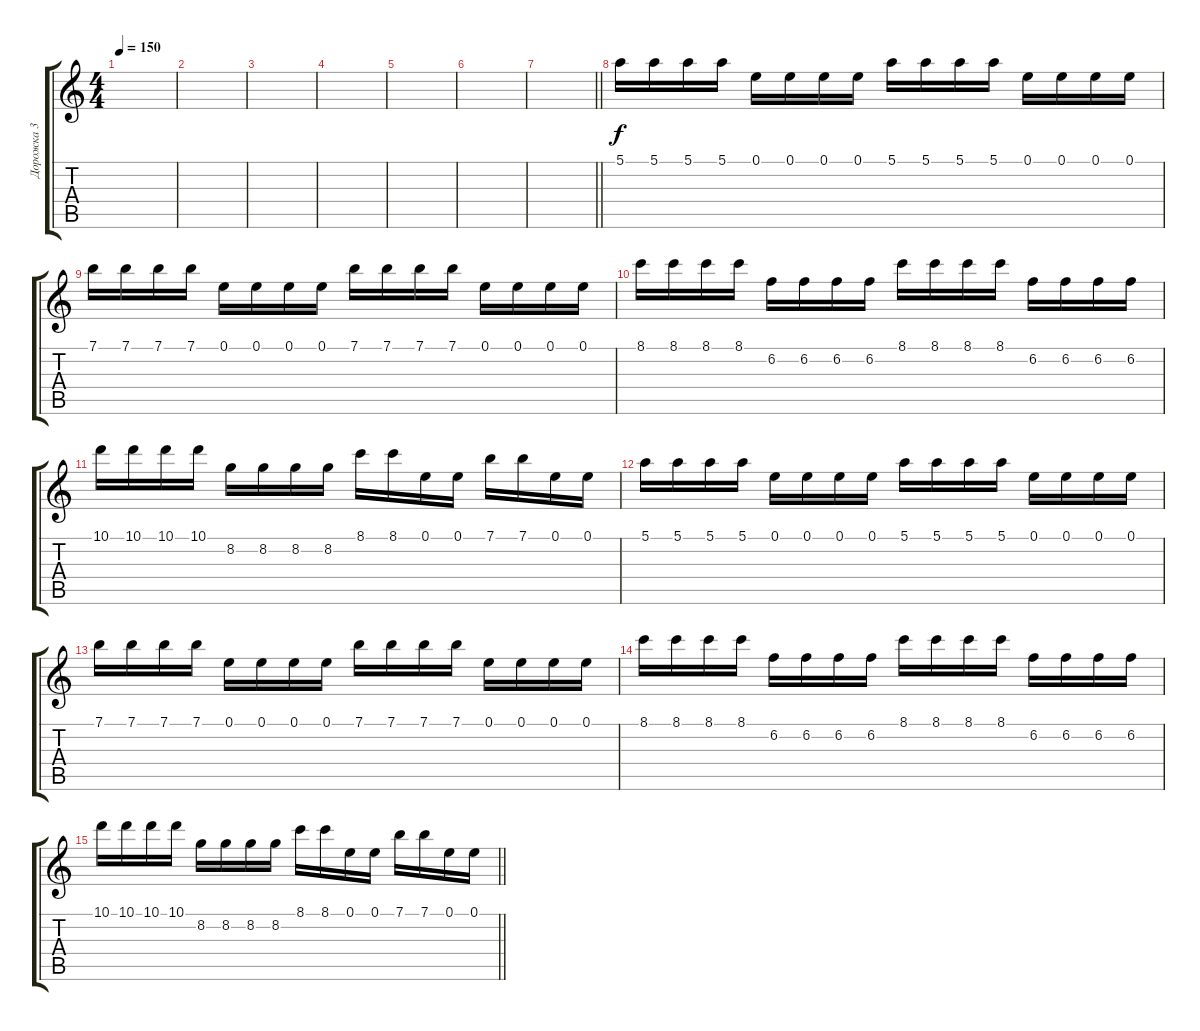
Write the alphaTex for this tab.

\track ("Дорожка 3" "Дорожка 3") {instrument acousticguitarsteel}
\staff {score tabs}
\tuning (E4 B3 G3 D3 A2 E2) {hide}
\ts (4 4)
\tempo 150
\clef g2
\ks c
|
|
|
|
|
|
\barLineRight lightlight
|
5.1.16 5.1.16 5.1.16 5.1.16 0.1.16 0.1.16 0.1.16 0.1.16 5.1.16 5.1.16 5.1.16 5.1.16 0.1.16 0.1.16 0.1.16 0.1.16 |
7.1.16 7.1.16 7.1.16 7.1.16 0.1.16 0.1.16 0.1.16 0.1.16 7.1.16 7.1.16 7.1.16 7.1.16 0.1.16 0.1.16 0.1.16 0.1.16 |
8.1.16 8.1.16 8.1.16 8.1.16 6.2.16 6.2.16 6.2.16 6.2.16 8.1.16 8.1.16 8.1.16 8.1.16 6.2.16 6.2.16 6.2.16 6.2.16 |
10.1.16 10.1.16 10.1.16 10.1.16 8.2.16 8.2.16 8.2.16 8.2.16 8.1.16 8.1.16 0.1.16 0.1.16 7.1.16 7.1.16 0.1.16 0.1.16 |
5.1.16 5.1.16 5.1.16 5.1.16 0.1.16 0.1.16 0.1.16 0.1.16 5.1.16 5.1.16 5.1.16 5.1.16 0.1.16 0.1.16 0.1.16 0.1.16 |
7.1.16 7.1.16 7.1.16 7.1.16 0.1.16 0.1.16 0.1.16 0.1.16 7.1.16 7.1.16 7.1.16 7.1.16 0.1.16 0.1.16 0.1.16 0.1.16 |
8.1.16 8.1.16 8.1.16 8.1.16 6.2.16 6.2.16 6.2.16 6.2.16 8.1.16 8.1.16 8.1.16 8.1.16 6.2.16 6.2.16 6.2.16 6.2.16 |
\barLineRight lightlight
10.1.16 10.1.16 10.1.16 10.1.16 8.2.16 8.2.16 8.2.16 8.2.16 8.1.16 8.1.16 0.1.16 0.1.16 7.1.16 7.1.16 0.1.16 0.1.16
